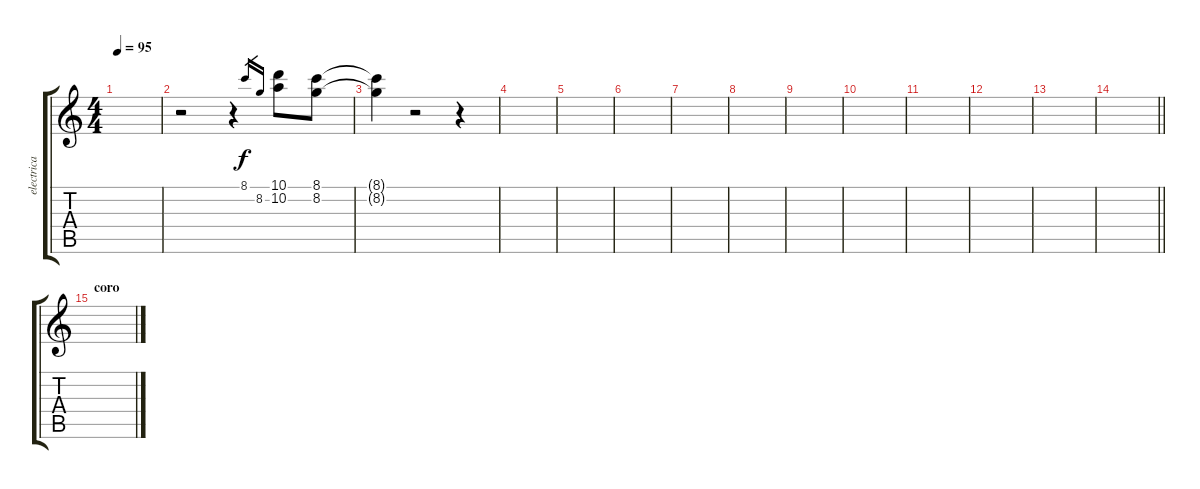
\track ("electrica" "electrica") {instrument electricguitarclean}
\staff {score tabs}
\tuning (E4 B3 G3 D3 A2 E2) {hide}
\ts (4 4)
\tempo 95
\clef g2
\ks c
|
r.2 r.4 8.1.16{gr} 8.2.16{gr} (10.1 10.2).8 (8.1 8.2).8 |
(8.1{t} 8.2{t}).4 r.2 r.4 |
|
|
|
|
|
|
|
|
|
|
\barLineRight lightlight
|
\section ("" "coro")
